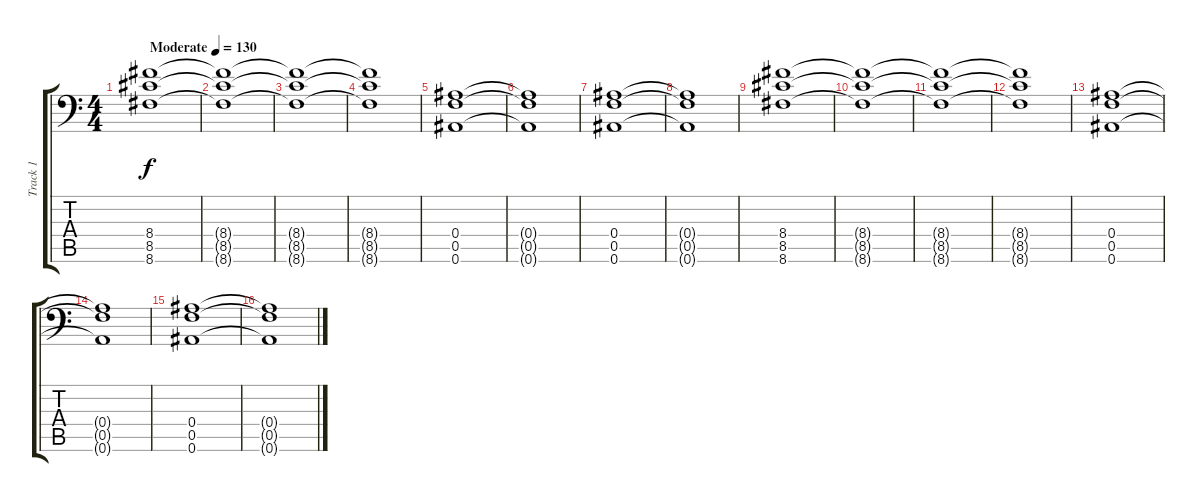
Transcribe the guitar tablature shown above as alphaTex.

\track ("Track 1" "Track 1") {instrument overdrivenguitar}
\staff {score tabs}
\tuning (C4 G3 Eb3 Bb2 F2 Bb1) {hide}
\ts (4 4)
\tempo (130 "Moderate")
\clef f4
\ks c
(8.4 8.5 8.6).1{dy f instrument overdrivenguitar} |
(8.4{t} 8.5{t} 8.6{t}).1 |
(8.4{t} 8.5{t} 8.6{t}).1 |
(8.4{t} 8.5{t} 8.6{t}).1 |
(0.4 0.5 0.6).1 |
(0.4{t} 0.5{t} 0.6{t}).1 |
(0.4 0.5 0.6).1 |
(0.4{t} 0.5{t} 0.6{t}).1 |
(8.4 8.5 8.6).1 |
(8.4{t} 8.5{t} 8.6{t}).1 |
(8.4{t} 8.5{t} 8.6{t}).1 |
(8.4{t} 8.5{t} 8.6{t}).1 |
(0.4 0.5 0.6).1 |
(0.4{t} 0.5{t} 0.6{t}).1 |
(0.4 0.5 0.6).1 |
(0.4{t} 0.5{t} 0.6{t}).1
